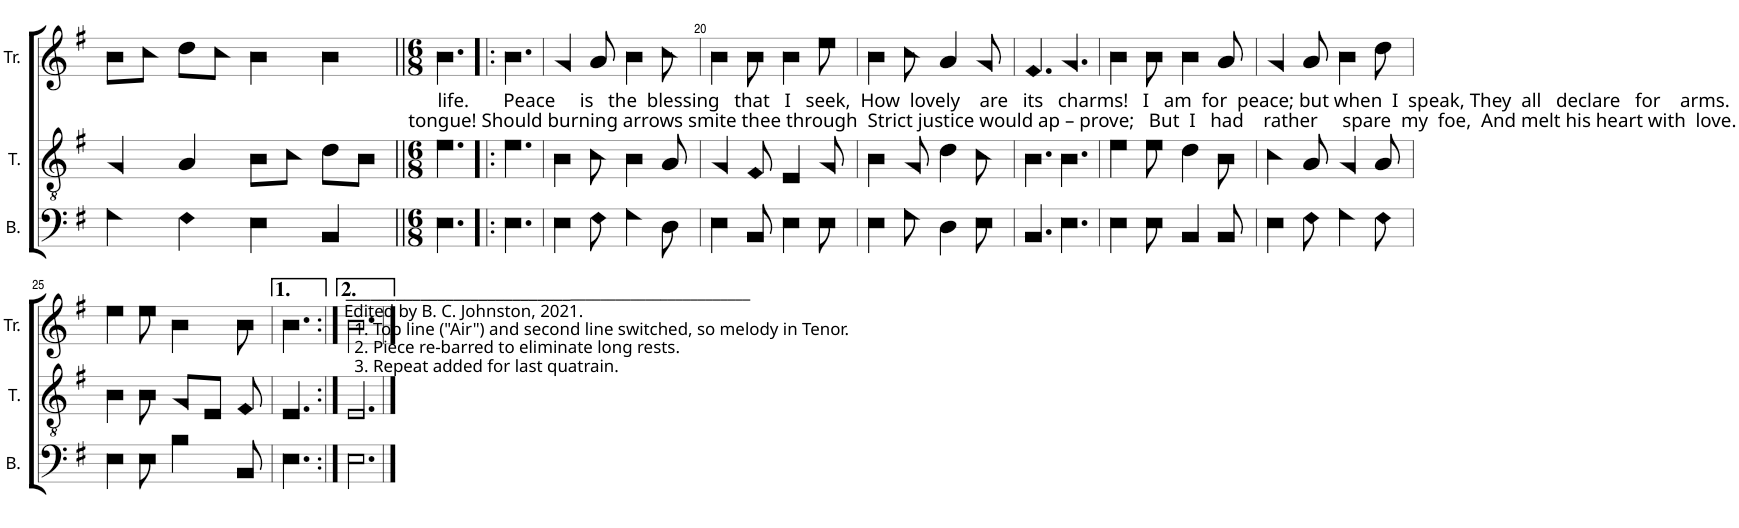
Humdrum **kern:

**kern	**kern	**kern
*part3	*part2	*part1
*staff3	*staff2	*staff1
*I"B.	*I"T.	*I"Tr.
*I'B.	*I'T.	*I'Tr.
!!LO:PB:g=z
*clefF4	*clefGv2	*clefG2
*k[f#]	*k[f#]	*k[f#]
*M2/2	*M2/2	*M2/2
*met(c|)	*met(c|)	*met(c|)
=16	=16	=16
4G!\	4G!/	8b!\L
.	.	8cc!\J
4F#!\	4A!/	8dd!\L
.	.	8cc!\J
4E!\	8B!\L	4b!\
.	8c!\J	.
4BB!/	8d!\L	4b!\
.	8B!\J	.
=17||	=17||	=17||
*M6/8	*M6/8	*M6/8
!	!LO:TX:a:t=life.       Peace     is   the  blessing   that   I   seek,  How  lovely    are   its   charms!   I   am  for  peace; but when  I  speak, They  all   declare   for    arms.	!
!	!LO:TX:a:t=tongue! Should burning arrows smite thee through  Strict justice would ap – prove;   But  I   had    rather     spare  my  foe,  And melt his heart with  love.	!
4.E!\	4.e!\	4.b!\
=18!|:	=18!|:	=18!|:
!LO:TX:b:t=___________________________	!	!
!LO:TX:b:t=________________________	!	!
!LO:TX:b:t=Edited by B. C. Johnston, 2021.	!	!
!LO:TX:b:t=1. Top line ("Air") and second line switched, so melody in Tenor.	!	!
!LO:TX:b:t=2. Piece re-barred to eliminate long rests.	!	!
!LO:TX:b:t=3. Repeat added for last quatrain.	!	!
4.E!\	4.e!\	4.b!\
=19	=19	=19
4E!\	4B!\	4g!/
8F#!\	8c!\	8a!/
4G!\	4B!\	4b!\
8D!\	8A!/	8cc!\
=20	=20	=20
4E!\	4G!/	4b!\
8BB!/	8F#!/	8b!\
4E!\	4E!/	4b!\
8E!\	8G!/	8ee!\
=21	=21	=21
4E!\	4B!\	4b!\
8G!\	8G!/	8cc!\
4D!\	4d!\	4a!/
8E!\	8c!\	8g!/
=22	=22	=22
4.BB!/	4.B!\	4.f#!/
4.E!\	4.B!\	4.g!/
=23	=23	=23
4E!\	4e!\	4b!\
8E!\	8e!\	8b!\
4BB!/	4d!\	4b!\
8BB!/	8B!\	8a!/
=24	=24	=24
4E!\	4c!\	4g!/
8F#!\	8A!/	8a!/
4G!\	4G!/	4b!\
8F#!\	8A!/	8dd!\
!!LO:LB:g=z
=25	=25	=25
4E!\	4B!\	4ee!\
8E!\	8B!\	8ee!\
4B!\	8G!/L	4b!\
.	8E!/J	.
8BB!/	8F#!/	8b!\
=26	=26	=26
4.E!\	4.E!/	4.b!\
=27:|!	=27:|!	=27:|!
2.E!\	2.E!/	2.b!\
==	==	==
*-	*-	*-
